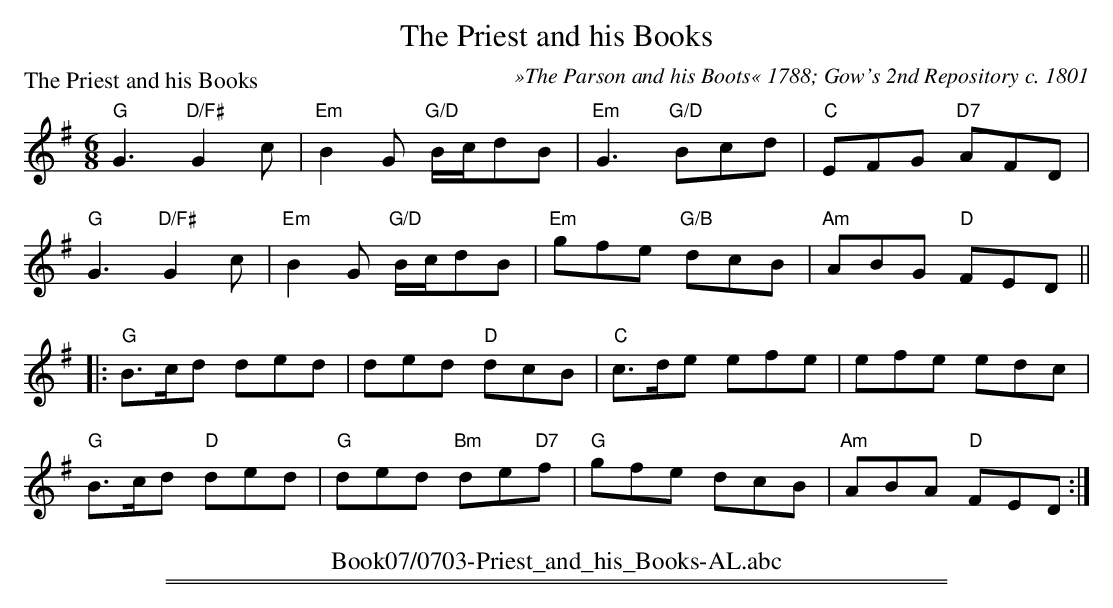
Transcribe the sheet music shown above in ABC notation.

X:1
T: The Priest and his Books
P: The Priest and his Books
C:»The Parson and his Boots« 1788; Gow's 2nd Repository c. 1801
M:6/8
L:1/8
K:G
V:1
%%staves (1 2)
[V:1]   "G"G3 "D/F#"G2c|"Em"B2G "G/D"B/c/dB|"Em"G3 "G/D"Bcd|"C"EFG "D7"AFD|
[V:1]   "G"G3 "D/F#"G2c|"Em"B2G "G/D"B/c/dB|"Em"gfe "G/B"dcB|"Am"ABG "D"FED||
[V:1] |:"G"B>cd ded|ded "D"dcB|"C"c>de efe|efe edc|
[V:1]   "G"B>cd "D"ded|"G"ded "Bm"de"D7"f|"G"gfe dcB|"Am"ABA "D"FED:|
